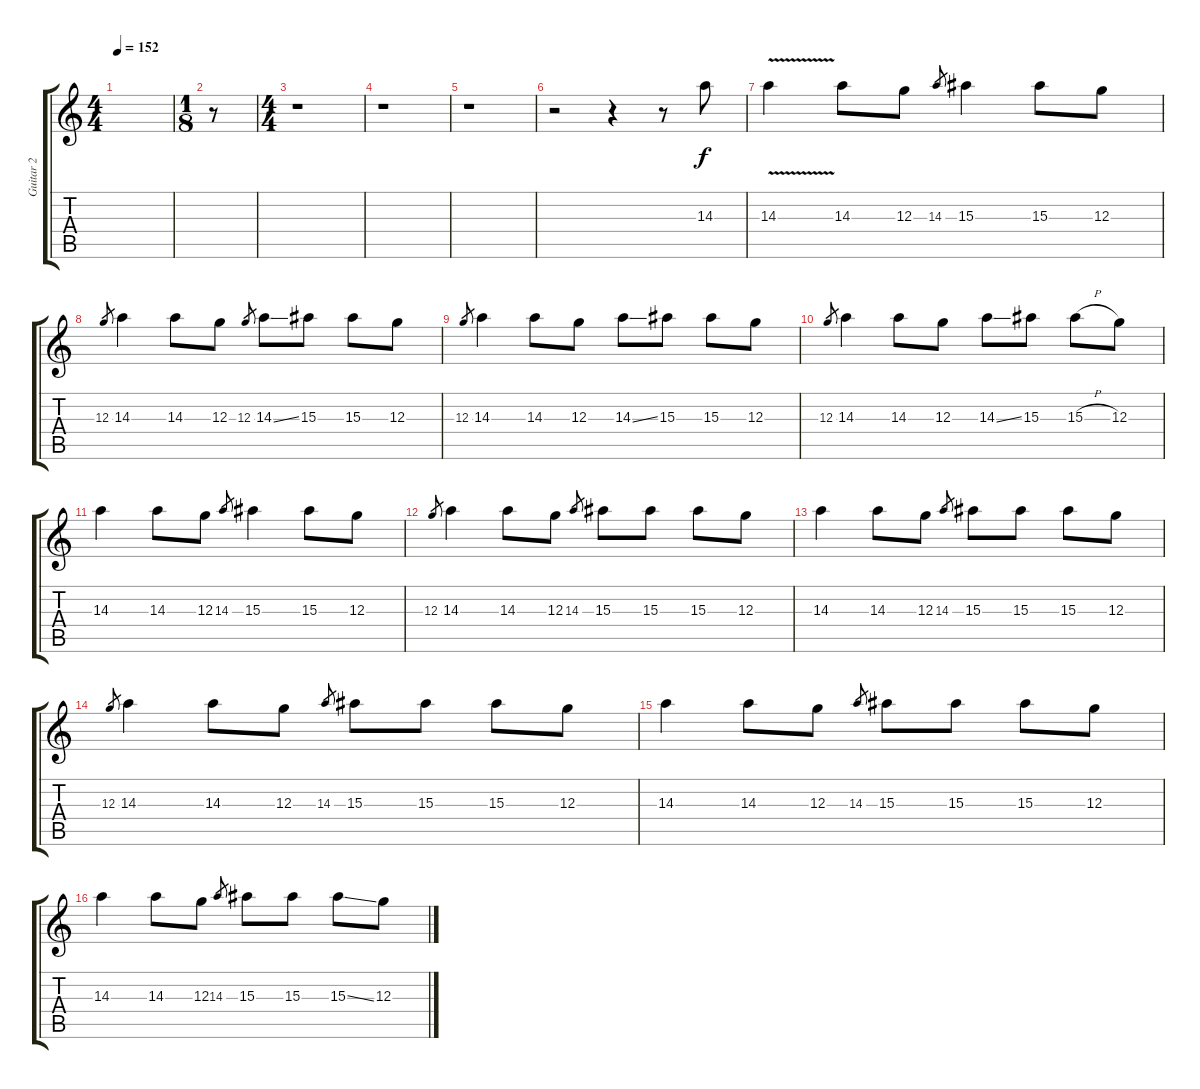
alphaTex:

\track ("Guitar 2" "Guitar 2") {instrument distortionguitar}
\staff {score tabs}
\tuning (E4 B3 G3 D3 A2 E2) {hide}
\ts (4 4)
\tempo 152
\clef g2
\ks c
|
\ts (1 8)
r.8 |
\ts (4 4)
r.1 |
r.1 |
r.1 |
r.2 r.4 r.8 14.3.8 |
14.3{v}.4 14.3.8 12.3.8 14.3.8{gr} 15.3.4 15.3.8 12.3.8 |
12.3.8{gr} 14.3.4 14.3.8 12.3.8 12.3.8{gr} 14.3{ss}.8 15.3.8 15.3.8 12.3.8 |
12.3.8{gr} 14.3.4 14.3.8 12.3.8 14.3{ss}.8 15.3.8 15.3.8 12.3.8 |
12.3.8{gr} 14.3.4 14.3.8 12.3.8 14.3{ss}.8 15.3.8 15.3{h}.8 12.3.8 |
14.3.4 14.3.8 12.3.8 14.3.8{gr} 15.3.4 15.3.8 12.3.8 |
12.3.8{gr} 14.3.4 14.3.8 12.3.8 14.3.8{gr} 15.3.8 15.3.8 15.3.8 12.3.8 |
14.3.4 14.3.8 12.3.8 14.3.8{gr} 15.3.8 15.3.8 15.3.8 12.3.8 |
12.3.8{gr} 14.3.4 14.3.8 12.3.8 14.3.8{gr} 15.3.8 15.3.8 15.3.8 12.3.8 |
14.3.4 14.3.8 12.3.8 14.3.8{gr} 15.3.8 15.3.8 15.3.8 12.3.8 |
14.3.4 14.3.8 12.3.8 14.3.8{gr} 15.3.8 15.3.8 15.3{ss}.8 12.3.8
